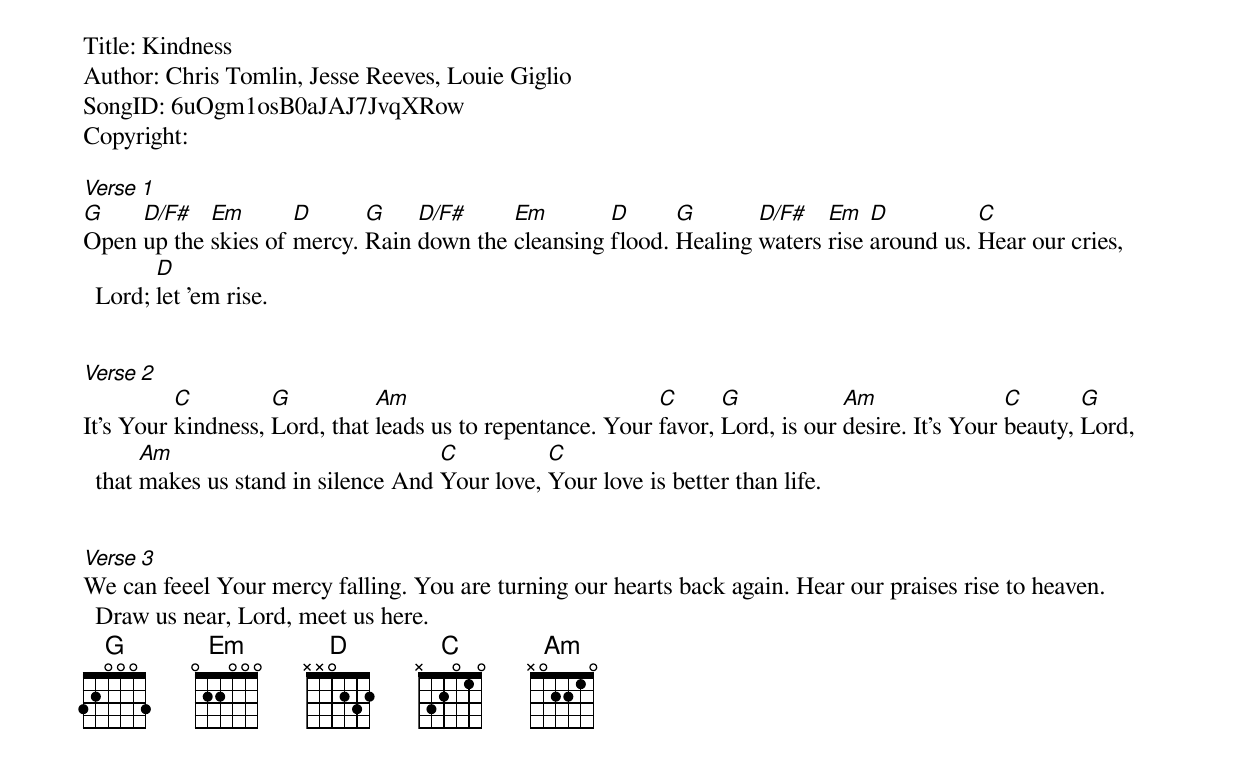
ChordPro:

Title: Kindness
Author: Chris Tomlin, Jesse Reeves, Louie Giglio
SongID: 6uOgm1osB0aJAJ7JvqXRow
Copyright:

[Verse 1]
[G]Open [D/F#]up the [Em]skies of [D]mercy. [G]Rain [D/F#]down the [Em]cleansing [D]flood. [G]Healing [D/F#]waters [Em]rise [D]around us. [C]Hear our cries, Lord; [D]let 'em rise.


[Verse 2]
It's Your [C]kindness, [G]Lord, that [Am]leads us to repentance. Your [C]favor, [G]Lord, is our [Am]desire. It's Your [C]beauty, [G]Lord, that [Am]makes us stand in silence And [C]Your love, [C]Your love is better than life.


[Verse 3]
We can feeel Your mercy falling. You are turning our hearts back again. Hear our praises rise to heaven. Draw us near, Lord, meet us here.
